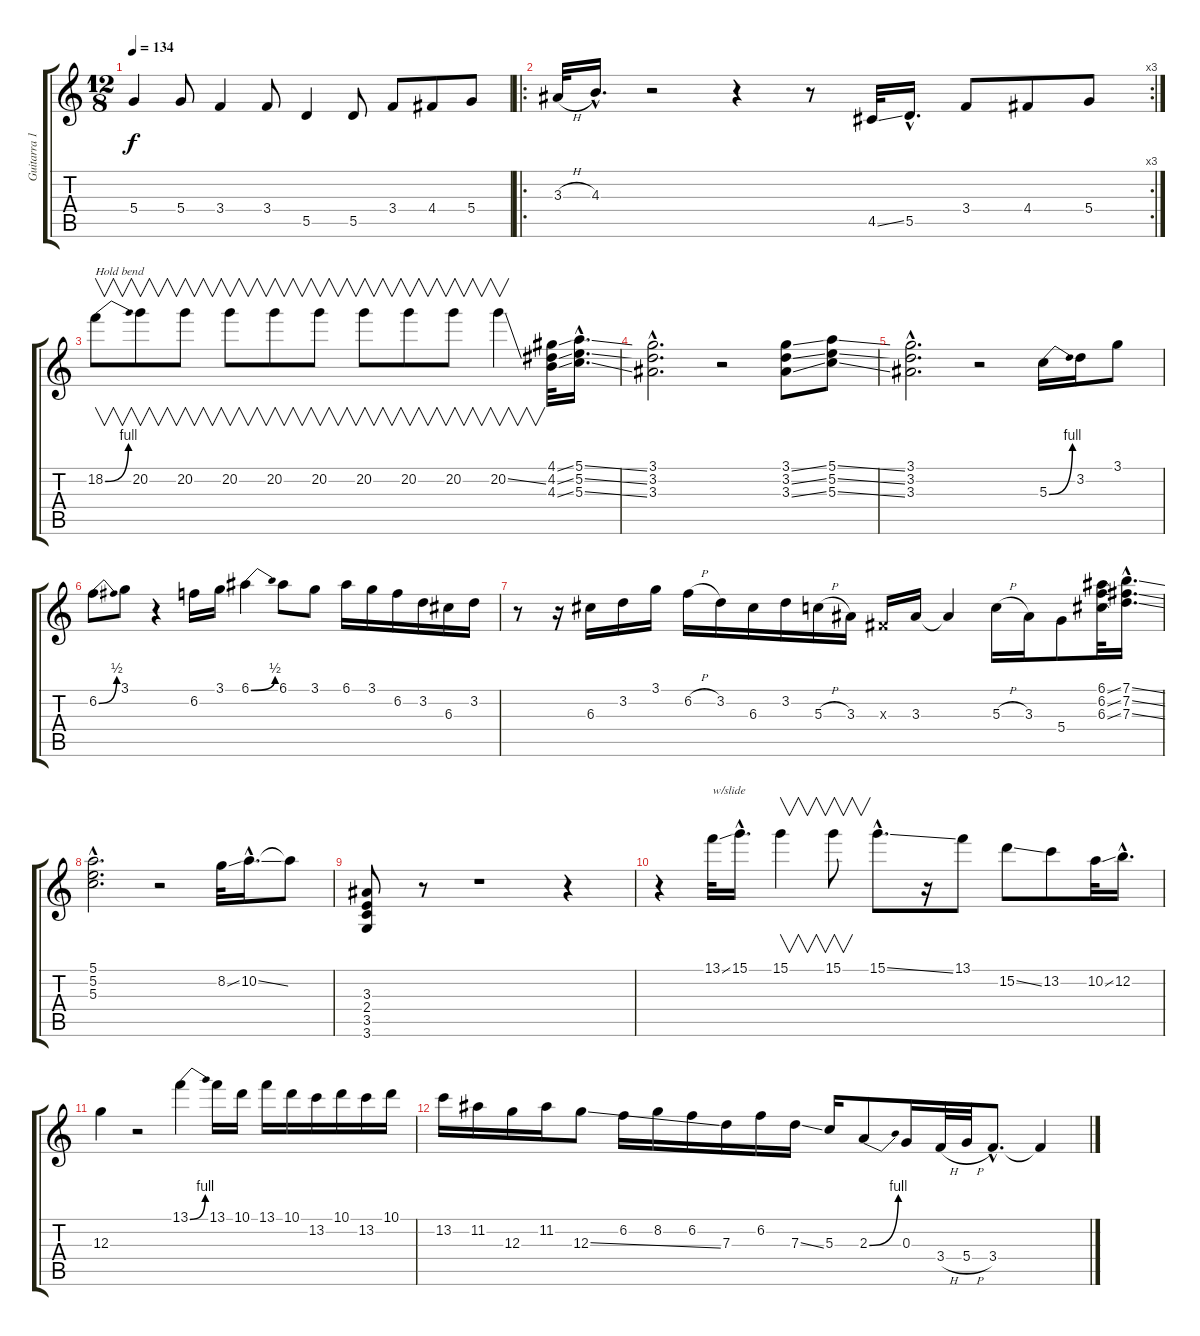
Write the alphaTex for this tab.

\track ("Guitarra 1" "Guitarra 1") {instrument overdrivenguitar}
\staff {score tabs}
\tuning (E4 B3 G3 D3 A2 E2) {hide}
\ts (12 8)
\tempo 134
\clef g2
\ks c
5.4.4{dy f} 5.4.8 3.4.4 3.4.8 5.5.4 5.5.8 3.4.8 4.4.8 5.4.8 |
\ro
\rc 3
3.3{h}.32 4.3{hac}.16{d} r.2 r.4 r.8 4.5{ss}.32 5.5{hac}.16{d} 3.4.8 4.4.8 5.4.8 |
18.2{be (bend 0 0 60 4)}.8{v txt "Hold bend"} 20.2.8{v} 20.2.8{v} 20.2.8{v} 20.2.8{v} 20.2.8{v} 20.2.8{v} 20.2.8{v} 20.2.8{v} 20.2{ss}.4{v} (4.1{ss} 4.2{ss} 4.3{ss}).32 (5.1{ss hac} 5.2{ss hac} 5.3{ss hac}).16{d} |
(3.1{hac} 3.2{hac} 3.3{hac}).2{d} r.2 (3.1{ss} 3.2{ss} 3.3{ss}).8 (5.1{ss} 5.2{ss} 5.3{ss}).8 |
(3.1{hac} 3.2{hac} 3.3{hac}).2{d} r.2 5.3{be (bend 0 0 60 4)}.16 3.2.16 3.1.8 |
6.2{be (bend 0 0 60 2)}.8 3.1.8 r.4 6.2.16 3.1.16 6.1{be (bend 0 0 60 2)}.4 6.1.8 3.1.8 6.1.16 3.1.16 6.2.16 3.2.16 6.3.16 3.2.16 |
r.8 r.16 6.3.16 3.2.16 3.1.16 6.2{h}.16 3.2.16 6.3.16 3.2.16 5.3{h}.16 3.3.16 -1.3{x}.16 3.3.16 3.3{t}.4 5.3{h}.16 3.3.16 5.4.8 (6.1{ss} 6.2{ss} 6.3{ss}).32 (7.1{ss hac} 7.2{ss hac} 7.3{ss hac}).16{d} |
(5.1{hac} 5.2{hac} 5.3{hac}).2{d} r.2 8.2{ss}.32 10.2{ss hac}.16{d} 10.2{t}.8 |
(3.3 2.4 3.5 3.6).8 r.8 r.1 r.4 |
r.4 13.1{ss}.32{txt "w/slide"} 15.1{hac}.16{d} 15.1.4{v} 15.1.8{v} 15.1{ss hac}.8{d} r.16 13.1.8 15.2{ss}.8 13.2.8 10.2{ss}.32 12.2{hac}.16{d} |
12.3.4 r.2 13.1{be (bend 0 0 60 4)}.4 13.1.16 10.1.16 13.1.16 10.1.16 13.2.16 10.1.16 13.2.16 10.1.16 |
13.2.16 11.2.16 12.3.16 11.2.16 12.3{ss}.8 6.2.16 8.2.16 6.2.16 7.3.16 6.2.16 7.3{ss}.16 5.3.16 2.3{be (bend 0 0 60 4)}.8 0.3.16 3.4{h}.32 5.4{h}.32 3.4{hac}.8{d} 3.4{t}.4
